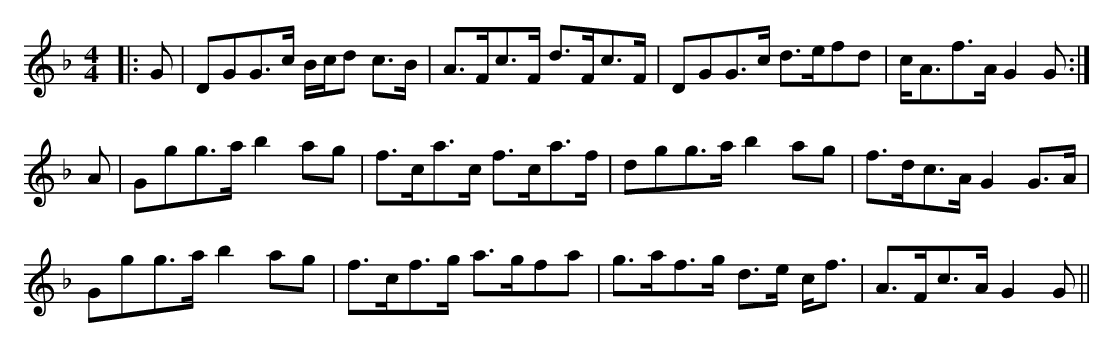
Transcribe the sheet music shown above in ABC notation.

X:1
M:4/4
K:Gdor
|:G|DGG>c B/c/d c>B|A>Fc>F d>Fc>F|DGG>c d>efd|c<Af>A G2 G:|
A|Ggg>a b2 ag|f>ca>c f>ca>f|dgg>a b2 ag|f>dc>A G2 G>A|
Ggg>a b2 ag|f>cf>g a>gfa|g>af>g d>e c<f|A>Fc>A G2 G||
